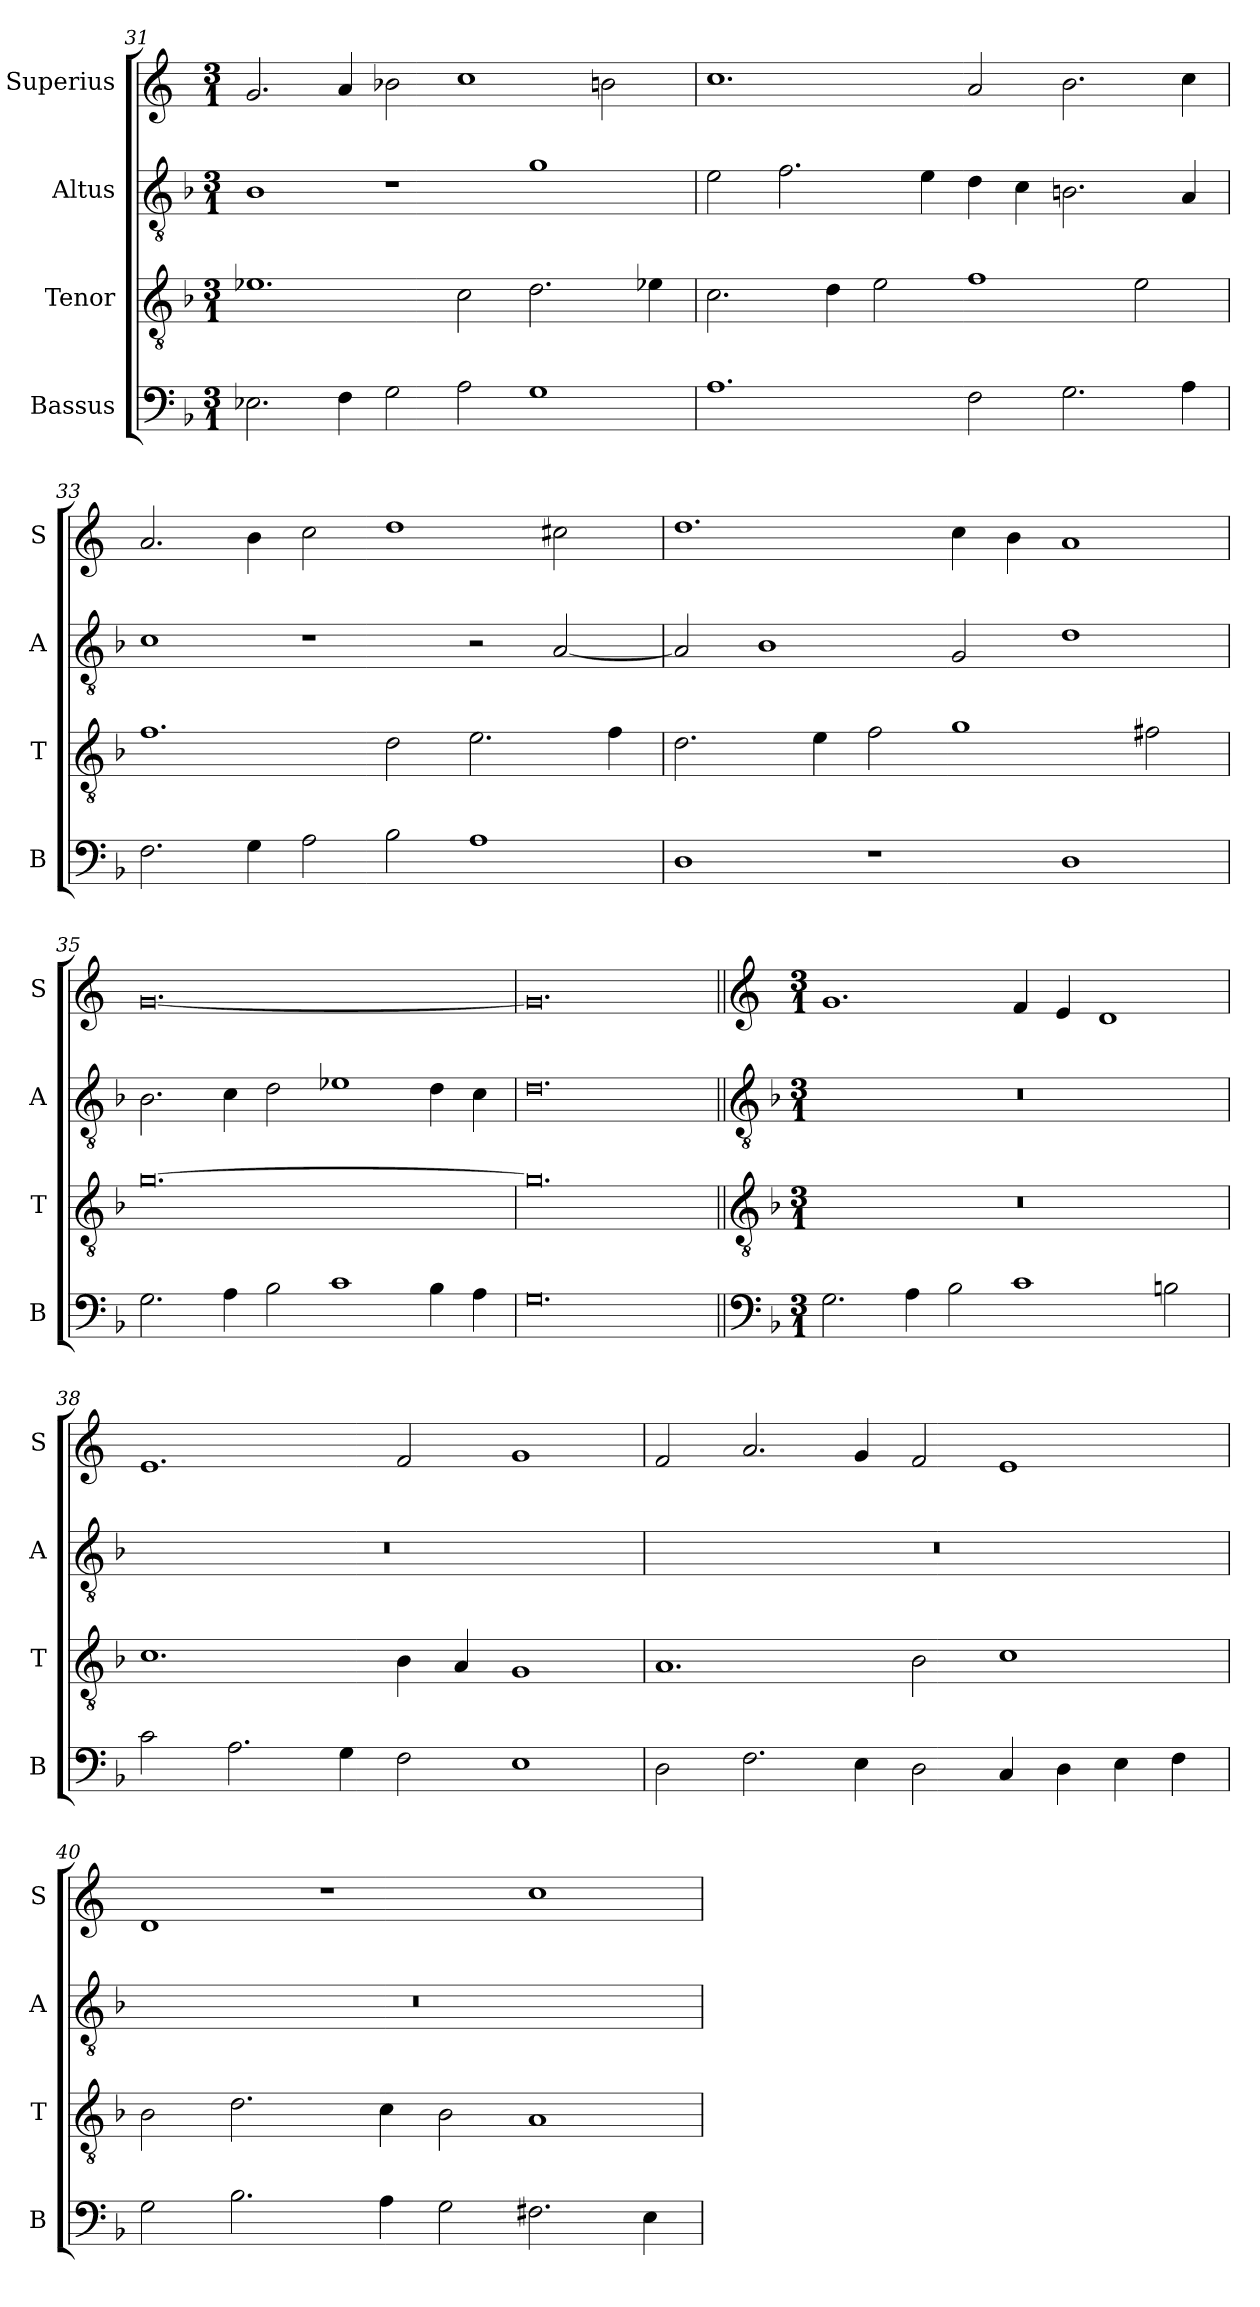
**kern	**kern	**kern	**kern
*part4	*part3	*part2	*part1
*staff4	*staff3	*staff2	*staff1
*I"Bassus	*I"Tenor	*I"Altus	*I"Superius
*I'B	*I'T	*I'A	*I'S
*clefF4	*clefGv2	*clefGv2	*clefG2
*k[b-]	*k[b-]	*k[b-]	*k[]
*M3/1	*M3/1	*M3/1	*M3/1
=31	=31	=31	=31
2.E-X\	1.e-X	1B-	2.g/
4F\	.	.	4a/
2G\	.	1r	2b-X\
2A\	2c\	.	1cc
1G	2.d\	1g	.
.	.	.	2bn\
.	4e-X\	.	.
=32	=32	=32	=32
1.A	2.c\	2e\	1.cc
.	.	2.f\	.
.	4d\	.	.
.	2e\	.	.
.	.	4e\	.
2F\	1f	4d\	2a/
.	.	4c\	.
2.G\	.	2.Bn\	2.b\
.	2e\	.	.
4A\	.	4A/	4cc\
=33	=33	=33	=33
2.F\	1.f	1c	2.a/
4G\	.	.	4b\
2A\	.	1r	2cc\
2B-\	2d\	.	1dd
1A	2.e\	2r	.
.	.	[2A/	2cc#X\
.	4f\	.	.
=34	=34	=34	=34
1D	2.d\	2A/]	1.dd
.	.	1B-	.
.	4e\	.	.
1r	2f\	.	.
.	1g	2G/	4cc\
.	.	.	4b\
1D	.	1d	1a
.	2f#X\	.	.
=35	=35	=35	=35
2.G\	[0.g	2.B-\	[0.g
4A\	.	4c\	.
2B-\	.	2d\	.
1c	.	1e-X	.
4B-\	.	4d\	.
4A\	.	4c\	.
=36	=36	=36	=36
0.G	0.g]	0.d	0.g]
!!LO:LB:g=z
=37||	=37||	=37||	=37||
*clefF4	*clefGv2	*clefGv2	*clefG2
*k[b-]	*k[b-]	*k[b-]	*k[]
*M3/1	*M3/1	*M3/1	*M3/1
2.G\	0.r	0.r	1.g
4A\	.	.	.
2B-\	.	.	.
1c	.	.	4f/
.	.	.	4e/
.	.	.	1d
2Bn\	.	.	.
=38	=38	=38	=38
2c\	1.c	0.r	1.e
2.A\	.	.	.
4G\	.	.	.
2F\	4B-\	.	2f/
.	4A/	.	.
1E	1G	.	1g
=39	=39	=39	=39
2D\	1.A	0.r	2f/
2.F\	.	.	2.a/
4E\	.	.	4g/
2D\	2B-\	.	2f/
4C/	1c	.	1e
4D\	.	.	.
4E\	.	.	.
4F\	.	.	.
=40	=40	=40	=40
2G\	2B-\	0.r	1d
2.B-\	2.d\	.	.
.	.	.	1r
4A\	4c\	.	.
2G\	2B-\	.	.
2.F#X\	1A	.	1cc
4E\	.	.	.
=	=	=	=
*-	*-	*-	*-
